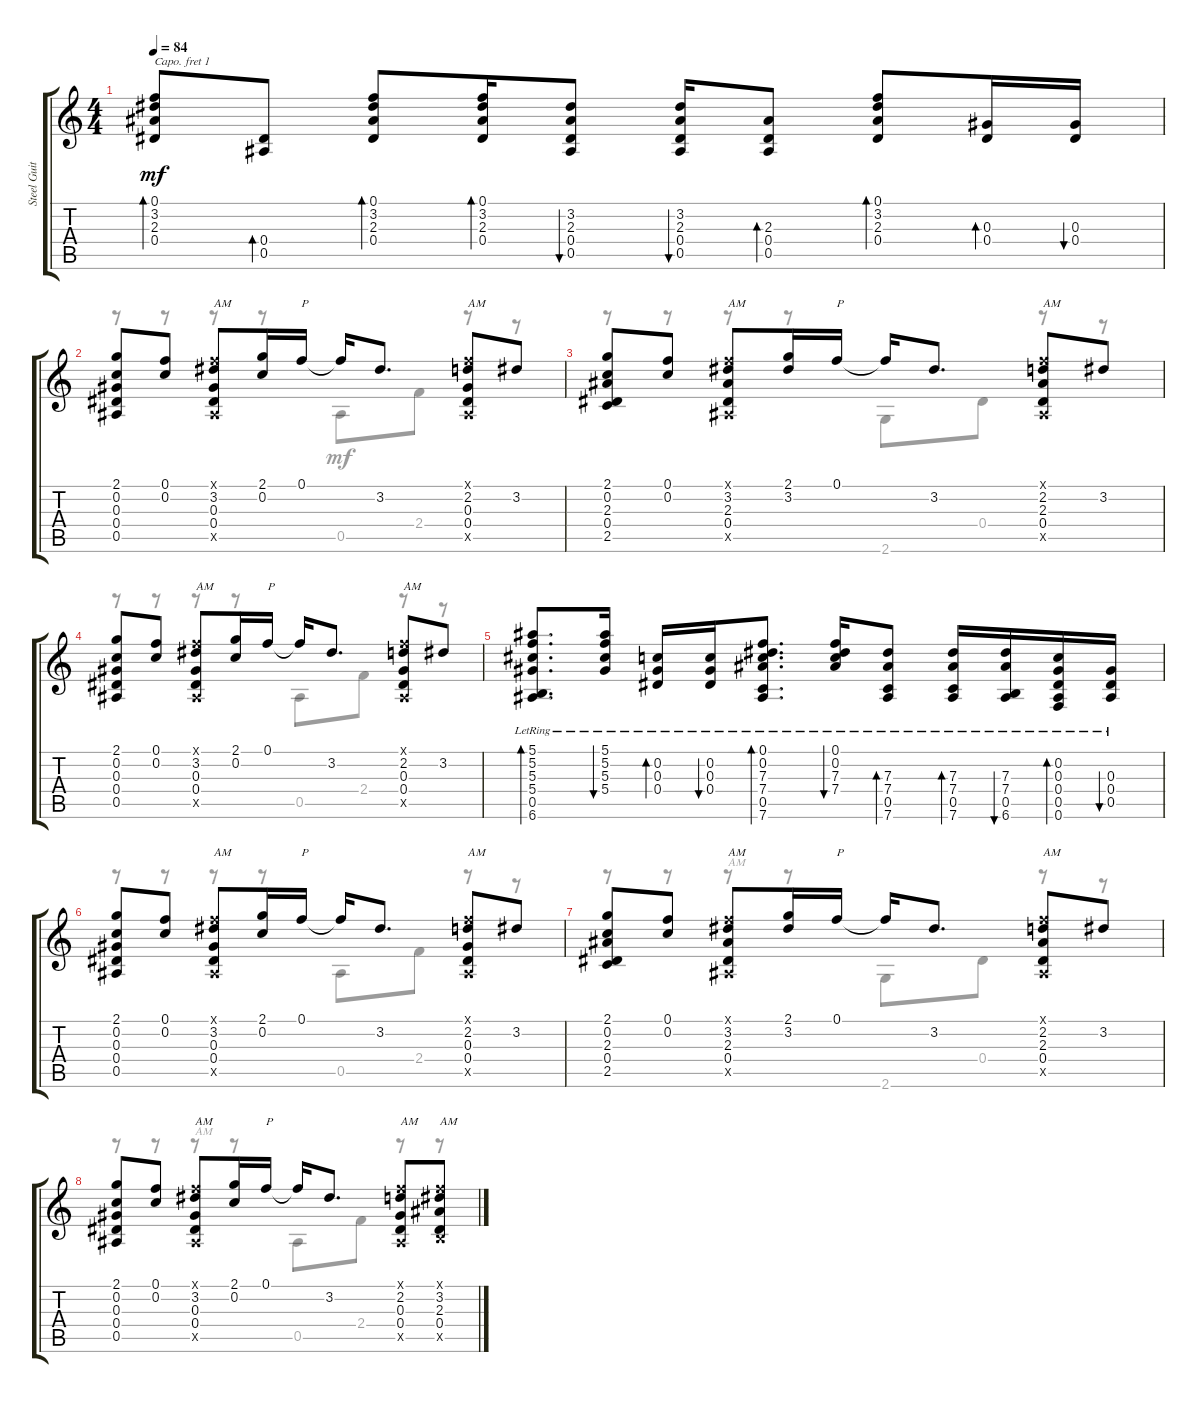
\track ("Steel Guitar" "Steel Guit") {instrument acousticguitarsteel}
\staff {score tabs}
\capo 1
\tuning (E4 B3 G3 D3 A2 E2) {hide}
\voice
\ts (4 4)
\tempo 84
\clef g2
\ks c
(0.1 3.2 2.3 0.4).8{bd 30 dy mf} (0.4 0.5).8{bd 30} (0.1 3.2 2.3 0.4).8{bd 30} (0.1 3.2 2.3 0.4).16{bd 30} (3.2 2.3 0.4 0.5).8{bu 30} (3.2 2.3 0.4 0.5).16{bu 30} (2.3 0.4 0.5).8{bd 30} (0.1 3.2 2.3 0.4).8{bd 30} (0.3 0.4).16{bd 30} (0.3 0.4).16{bu 30} |
(2.1 0.2 0.3 0.4 0.5).8 (0.1 0.2).8 (0.1{x} 3.2 0.3 0.4 0.5{x}).8{txt "AM"} (2.1 0.2).16 0.1.16{txt "P"} 0.1{t}.16 3.2.8{d} (0.1{x} 2.2 0.3 0.4 0.5{x}).8{txt "AM"} 3.2.8 |
(2.1 0.2 2.3 0.4 2.5).8 (0.1 0.2).8 (0.1{x} 3.2 2.3 0.4 0.5{x}).8{txt "AM"} (2.1 3.2).16 0.1.16{txt "P"} 0.1{t}.16 3.2.8{d} (0.1{x} 2.2 2.3 0.4 0.5{x}).8{txt "AM"} 3.2.8 |
(2.1 0.2 0.3 0.4 0.5).8 (0.1 0.2).8 (0.1{x} 3.2 0.3 0.4 0.5{x}).8{txt "AM"} (2.1 0.2).16 0.1.16{txt "P"} 0.1{t}.16 3.2.8{d} (0.1{x} 2.2 0.3 0.4 0.5{x}).8{txt "AM"} 3.2.8 |
(5.1{lr} 5.2{lr} 5.3{lr} 5.4{lr} 0.5{lr} 6.6{lr}).8{d bd 30} (5.1{lr} 5.2{lr} 5.3{lr} 5.4{lr}).16{bu 30} (0.2{lr} 0.3{lr} 0.4{lr}).16{bd 30} (0.2{lr} 0.3{lr} 0.4{lr}).16{bu 30} (0.1{lr} 0.2{lr} 7.3{lr} 7.4{lr} 0.5{lr} 7.6{lr}).8{d bd 30} (0.1{lr} 0.2{lr} 7.3{lr} 7.4{lr}).16{bu 30} (7.3{lr} 7.4{lr} 0.5{lr} 7.6{lr}).8{bd 30} (7.3 7.4{lr} 0.5{lr} 7.6{lr}).16{bd 30} (7.3 7.4{lr} 0.5{lr} 6.6{lr}).16{bu 30} (0.2 0.3{lr} 0.4{lr} 0.5{lr} 0.6{lr}).16{bd 30} (0.3{lr} 0.4{lr} 0.5{lr}).16{bu 30} |
(2.1 0.2 0.3 0.4 0.5).8 (0.1 0.2).8 (0.1{x} 3.2 0.3 0.4 0.5{x}).8{txt "AM"} (2.1 0.2).16 0.1.16{txt "P"} 0.1{t}.16 3.2.8{d} (0.1{x} 2.2 0.3 0.4 0.5{x}).8{txt "AM"} 3.2.8 |
(2.1 0.2 2.3 0.4 2.5).8 (0.1 0.2).8 (0.1{x} 3.2 2.3 0.4 0.5{x}).8{txt "AM"} (2.1 3.2).16 0.1.16{txt "P"} 0.1{t}.16 3.2.8{d} (0.1{x} 2.2 2.3 0.4 0.5{x}).8{txt "AM"} 3.2.8 |
(2.1 0.2 0.3 0.4 0.5).8 (0.1 0.2).8 (0.1{x} 3.2 0.3 0.4 0.5{x}).8{txt "AM"} (2.1 0.2).16 0.1.16{txt "P"} 0.1{t}.16 3.2.8{d} (0.1{x} 2.2 0.3 0.4 0.5{x}).8{txt "AM"} (0.1{x} 3.2 2.3 0.4 1.5{x}).8{txt "AM"}
\voice
\clef g2
\ottava regular
\simile none
\ks c
|
r.8 r.8 r.8 r.8 0.5.8 2.4.8 r.8 r.8 |
r.8 r.8 r.8 r.8 2.6.8 0.4.8 r.8 r.8 |
r.8 r.8 r.8 r.8 0.5.8 2.4.8 r.8 r.8 |
|
r.8 r.8 r.8 r.8 0.5.8 2.4.8 r.8 r.8 |
r.8 r.8 r.8{txt "AM"} r.8 2.6.8 0.4.8 r.8 r.8 |
r.8 r.8 r.8{txt "AM"} r.8 0.5.8 2.4.8 r.8 r.8
